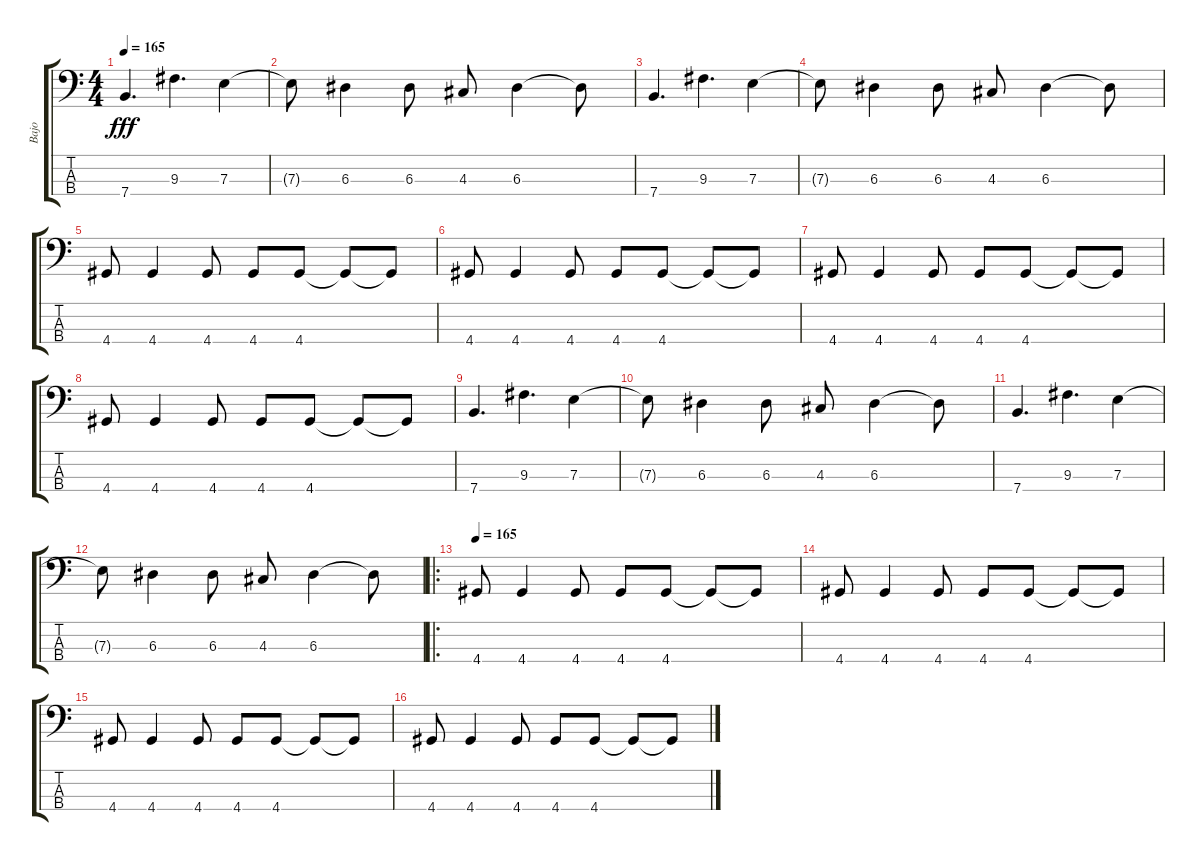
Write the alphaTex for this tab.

\track ("Bajo" "Bajo") {instrument electricbassfinger}
\staff {score tabs}
\tuning (G2 D2 A1 E1) {hide}
\ts (4 4)
\tempo 165
\clef f4
\ks c
7.4.4{d dy fff} 9.3.4{d} 7.3.4 |
7.3{t}.8 6.3.4 6.3.8 4.3.8 6.3.4 6.3{t}.8 |
7.4.4{d} 9.3.4{d} 7.3.4 |
7.3{t}.8 6.3.4 6.3.8 4.3.8 6.3.4 6.3{t}.8 |
4.4.8 4.4.4 4.4.8 4.4.8 4.4.8 4.4{t}.8 4.4{t}.8 |
4.4.8 4.4.4 4.4.8 4.4.8 4.4.8 4.4{t}.8 4.4{t}.8 |
4.4.8 4.4.4 4.4.8 4.4.8 4.4.8 4.4{t}.8 4.4{t}.8 |
4.4.8 4.4.4 4.4.8 4.4.8 4.4.8 4.4{t}.8 4.4{t}.8 |
7.4.4{d} 9.3.4{d} 7.3.4 |
7.3{t}.8 6.3.4 6.3.8 4.3.8 6.3.4 6.3{t}.8 |
7.4.4{d} 9.3.4{d} 7.3.4 |
7.3{t}.8 6.3.4 6.3.8 4.3.8 6.3.4 6.3{t}.8 |
\ro
\tempo 165
4.4.8 4.4.4 4.4.8 4.4.8 4.4.8 4.4{t}.8 4.4{t}.8 |
4.4.8 4.4.4 4.4.8 4.4.8 4.4.8 4.4{t}.8 4.4{t}.8 |
4.4.8 4.4.4 4.4.8 4.4.8 4.4.8 4.4{t}.8 4.4{t}.8 |
4.4.8 4.4.4 4.4.8 4.4.8 4.4.8 4.4{t}.8 4.4{t}.8
